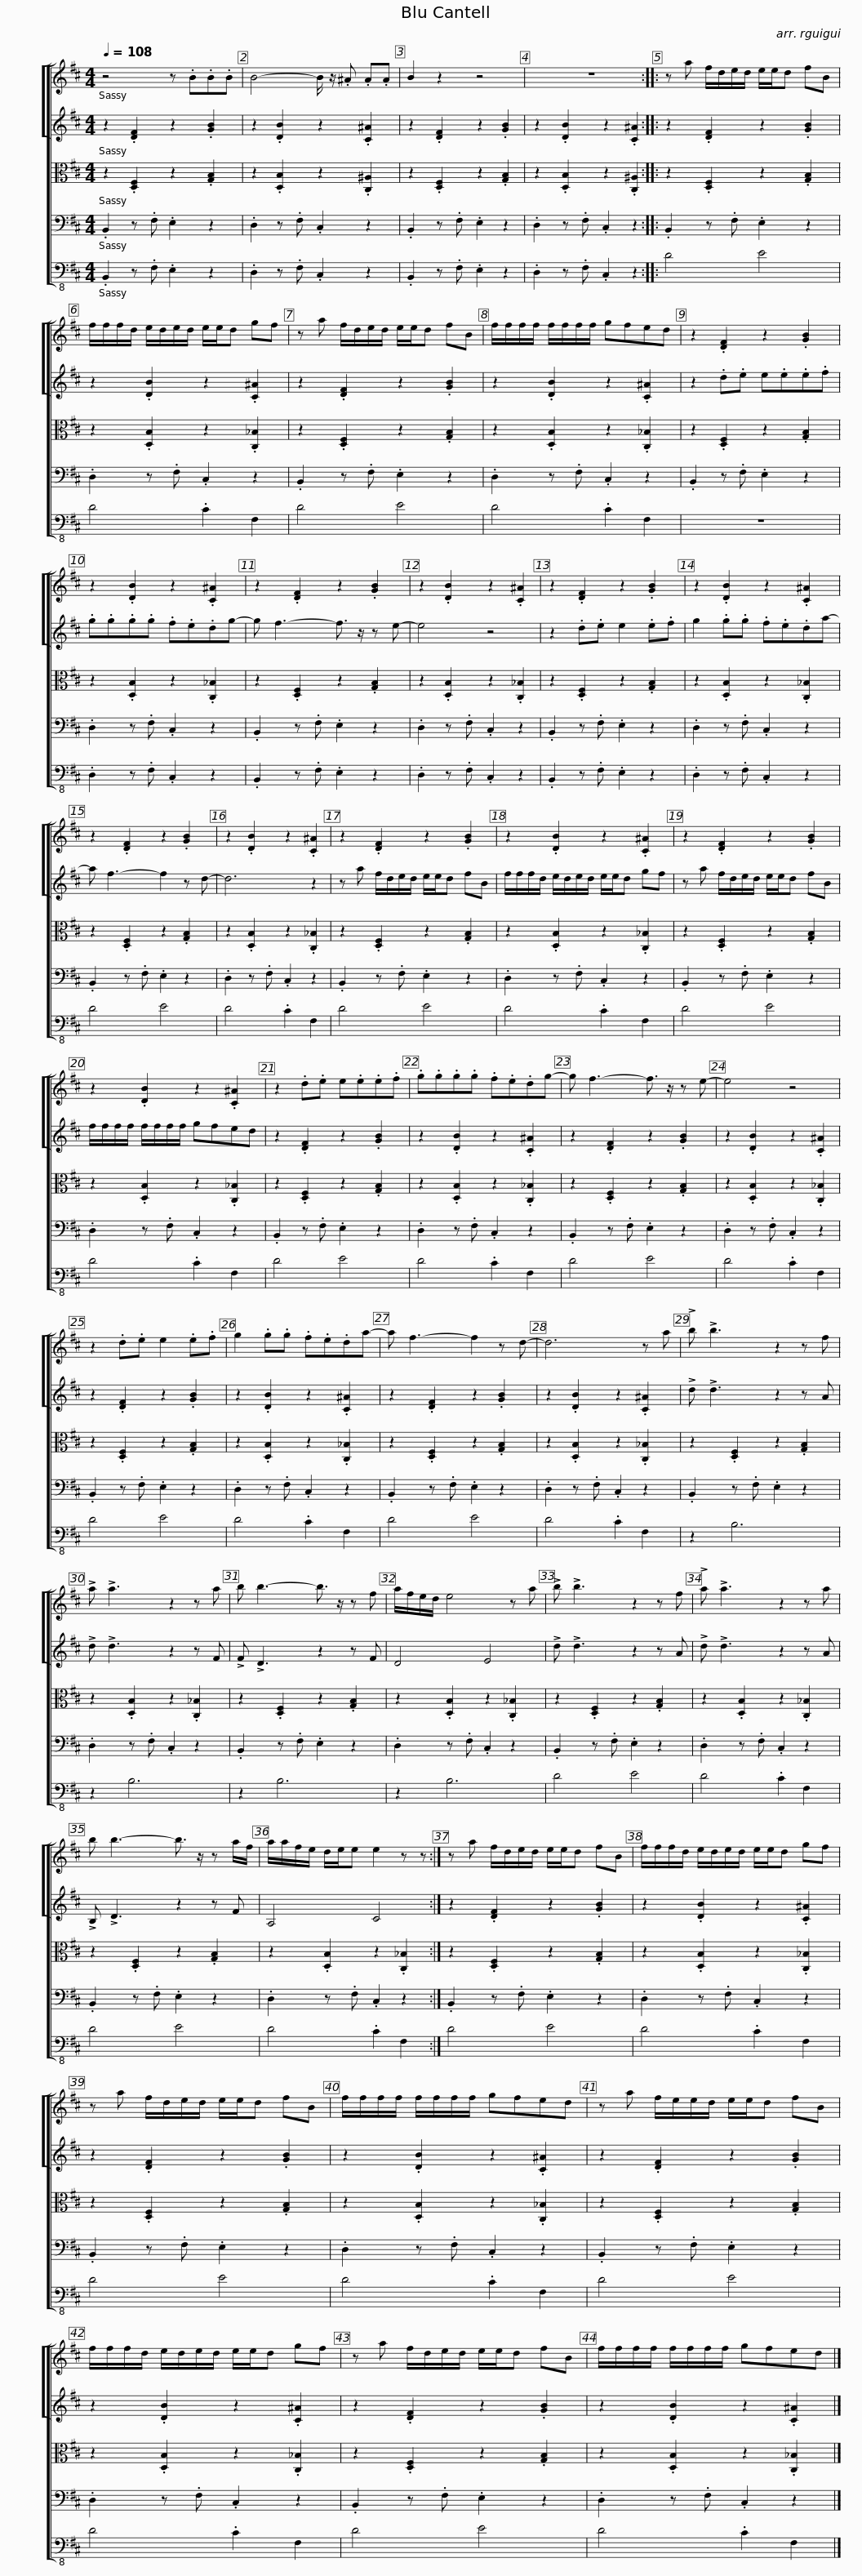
X:1
%%score [ [ 1 2 ] 3 4 5 ]
L:1/8
Q:1/4=108
M:4/4
I:linebreak $
K:D
V:1 treble
V:2 treble
V:3 alto
V:4 bass
V:5 bass-8
V:1
 z4 z .B.B.B | B4- B/ z/ .^A .A.A | B2 z2 z4 | z8 :: z a f/d/e/d/ e/e/d fB |$ %5
 f/f/f/d/ e/d/e/d/ e/e/d gf | z a f/d/e/d/ e/e/d fB | f/f/f/f/ f/f/f/f/ gfed | z2 .[DF]2 z2 .[GB]2 |$ z2 .[DB]2 z2 .[C^A]2 | %10
 z2 .[DF]2 z2 .[GB]2 | z2 .[DB]2 z2 .[C^A]2 | z2 .[DF]2 z2 .[GB]2 | z2 .[DB]2 z2 .[C^A]2 | z2 .[DF]2 z2 .[GB]2 |$ %15
 z2 .[DB]2 z2 .[C^A]2 | z2 .[DF]2 z2 .[GB]2 | z2 .[DB]2 z2 .[C^A]2 | z2 .[DF]2 z2 .[GB]2 |$ z2 .[DB]2 z2 .[C^A]2 | %20
 z2 .d.e e.e.e.f | .g.g.g.g .f.e.dg- | g f3- f3/2 z/ z e- | e4 z4 |$ z2 .d.e e2 .e.f | %25
 g2 .g.g .f.e.da- | a f3- f2 z d- | d6 z a | !>!b !>!b3 z2 z f | !>!a !>!a3 z2 z a |$ %30
 b b3- b3/2 z/ z f | a/f/e/d/ e4 z a | !>!b !>!b3 z2 z f | !>!a !>!a3 z2 z a | b b3- b3/2 z/ z a/f/ |$ %35
 a/a/f/e/ d/e/e e2 z z :| z a f/d/e/d/ e/e/d fB | f/f/f/d/ e/d/e/d/ e/e/d gf | z a f/d/e/d/ e/e/d fB |$ f/f/f/f/ f/f/f/f/ gfed | %40
 z a f/e/e/d/ e/e/d fB | f/f/f/d/ e/d/e/d/ e/e/d gf | z a f/d/e/d/ e/e/d fB |$ f/f/f/f/ f/f/f/f/ gfed |] %44
V:2
 z2 .[DF]2 z2 .[GB]2 | z2 .[DB]2 z2 .[C^A]2 | z2 .[DF]2 z2 .[GB]2 | z2 .[DB]2 z2 .[C^A]2 :: z2 .[DF]2 z2 .[GB]2 |$ %5
 z2 .[DB]2 z2 .[C^A]2 | z2 .[DF]2 z2 .[GB]2 | z2 .[DB]2 z2 .[C^A]2 | z2 .d.e e.e.e.f |$ .g.g.g.g .f.e.dg- | %10
 g f3- f3/2 z/ z e- | e4 z4 | z2 .d.e e2 .e.f | g2 .g.g .f.e.da- | a f3- f2 z d- |$ %15
 d6 z2 | z a f/d/e/d/ e/e/d fB | f/f/f/d/ e/d/e/d/ e/e/d gf | z a f/d/e/d/ e/e/d fB |$ f/f/f/f/ f/f/f/f/ gfed | %20
 z2 .[DF]2 z2 .[GB]2 | z2 .[DB]2 z2 .[C^A]2 | z2 .[DF]2 z2 .[GB]2 | z2 .[DB]2 z2 .[C^A]2 |$ z2 .[DF]2 z2 .[GB]2 | %25
 z2 .[DB]2 z2 .[C^A]2 | z2 .[DF]2 z2 .[GB]2 | z2 .[DB]2 z2 .[C^A]2 | !>!d !>!d3 z2 z A | !>!d !>!d3 z2 z F |$ %30
 !>!F !>!D3 z2 z F | D4 E4 | !>!d !>!d3 z2 z A | !>!d !>!d3 z2 z A | !>!B, !>!D3 z2 z F |$ %35
 A,4 C4 :| z2 .[DF]2 z2 .[GB]2 | z2 .[DB]2 z2 .[C^A]2 | z2 .[DF]2 z2 .[GB]2 |$ z2 .[DB]2 z2 .[C^A]2 | %40
 z2 .[DF]2 z2 .[GB]2 | z2 .[DB]2 z2 .[C^A]2 | z2 .[DF]2 z2 .[GB]2 |$ z2 .[DB]2 z2 .[C^A]2 |] %44
V:3
 z2 .[D,F,]2 z2 .[G,B,]2 | z2 .[D,B,]2 z2 .[C,^A,]2 | z2 .[D,F,]2 z2 .[G,B,]2 | z2 .[D,B,]2 z2 .[C,^A,]2 :: z2 .[D,F,]2 z2 .[G,B,]2 |$ %5
 z2 .[D,B,]2 z2 .[C,_B,]2 | z2 .[D,F,]2 z2 .[G,B,]2 | z2 .[D,B,]2 z2 .[C,_B,]2 | z2 .[D,F,]2 z2 .[G,B,]2 |$ z2 .[D,B,]2 z2 .[C,_B,]2 | %10
 z2 .[D,F,]2 z2 .[G,B,]2 | z2 .[D,B,]2 z2 .[C,_B,]2 | z2 .[D,F,]2 z2 .[G,B,]2 | z2 .[D,B,]2 z2 .[C,_B,]2 | z2 .[D,F,]2 z2 .[G,B,]2 |$ %15
 z2 .[D,B,]2 z2 .[C,_B,]2 | z2 .[D,F,]2 z2 .[G,B,]2 | z2 .[D,B,]2 z2 .[C,_B,]2 | z2 .[D,F,]2 z2 .[G,B,]2 |$ z2 .[D,B,]2 z2 .[C,_B,]2 | %20
 z2 .[D,F,]2 z2 .[G,B,]2 | z2 .[D,B,]2 z2 .[C,_B,]2 | z2 .[D,F,]2 z2 .[G,B,]2 | z2 .[D,B,]2 z2 .[C,_B,]2 |$ z2 .[D,F,]2 z2 .[G,B,]2 | %25
 z2 .[D,B,]2 z2 .[C,_B,]2 | z2 .[D,F,]2 z2 .[G,B,]2 | z2 .[D,B,]2 z2 .[C,_B,]2 | z2 .[D,F,]2 z2 .[G,B,]2 | z2 .[D,B,]2 z2 .[C,_B,]2 |$ %30
 z2 .[D,F,]2 z2 .[G,B,]2 | z2 .[D,B,]2 z2 .[C,_B,]2 | z2 .[D,F,]2 z2 .[G,B,]2 | z2 .[D,B,]2 z2 .[C,_B,]2 | z2 .[D,F,]2 z2 .[G,B,]2 |$ %35
 z2 .[D,B,]2 z2 .[C,_B,]2 :| z2 .[D,F,]2 z2 .[G,B,]2 | z2 .[D,B,]2 z2 .[C,_B,]2 | z2 .[D,F,]2 z2 .[G,B,]2 |$ z2 .[D,B,]2 z2 .[C,_B,]2 | %40
 z2 .[D,F,]2 z2 .[G,B,]2 | z2 .[D,B,]2 z2 .[C,_B,]2 | z2 .[D,F,]2 z2 .[G,B,]2 |$ z2 .[D,B,]2 z2 .[C,_B,]2 |] %44
V:4
 .B,,2 z .F, .E,2 z2 | .D,2 z .F, .C,2 z2 | .B,,2 z .F, .E,2 z2 | .D,2 z .F, .C,2 z2 :: .B,,2 z .F, .E,2 z2 |$ %5
 .D,2 z .F, .C,2 z2 | .B,,2 z .F, .E,2 z2 | .D,2 z .F, .C,2 z2 | .B,,2 z .F, .E,2 z2 |$ .D,2 z .F, .C,2 z2 | %10
 .B,,2 z .F, .E,2 z2 | .D,2 z .F, .C,2 z2 | .B,,2 z .F, .E,2 z2 | .D,2 z .F, .C,2 z2 | .B,,2 z .F, .E,2 z2 |$ %15
 .D,2 z .F, .C,2 z2 | .B,,2 z .F, .E,2 z2 | .D,2 z .F, .C,2 z2 | .B,,2 z .F, .E,2 z2 |$ .D,2 z .F, .C,2 z2 | %20
 .B,,2 z .F, .E,2 z2 | .D,2 z .F, .C,2 z2 | .B,,2 z .F, .E,2 z2 | .D,2 z .F, .C,2 z2 |$ .B,,2 z .F, .E,2 z2 | %25
 .D,2 z .F, .C,2 z2 | .B,,2 z .F, .E,2 z2 | .D,2 z .F, .C,2 z2 | .B,,2 z .F, .E,2 z2 | .D,2 z .F, .C,2 z2 |$ %30
 .B,,2 z .F, .E,2 z2 | .D,2 z .F, .C,2 z2 | .B,,2 z .F, .E,2 z2 | .D,2 z .F, .C,2 z2 | .B,,2 z .F, .E,2 z2 |$ %35
 .D,2 z .F, .C,2 z2 :| .B,,2 z .F, .E,2 z2 | .D,2 z .F, .C,2 z2 | .B,,2 z .F, .E,2 z2 |$ .D,2 z .F, .C,2 z2 | %40
 .B,,2 z .F, .E,2 z2 | .D,2 z .F, .C,2 z2 | .B,,2 z .F, .E,2 z2 |$ .D,2 z .F, .C,2 z2 |] %44
V:5
 .B,,2 z .F, .E,2 z2 | .D,2 z .F, .C,2 z2 | .B,,2 z .F, .E,2 z2 | .D,2 z .F, .C,2 z2 :: D4 E4 |$ %5
 D4 .C2 F,2 | D4 E4 | D4 .C2 F,2 | z8 |$ .D,2 z .F, .C,2 z2 | %10
 .B,,2 z .F, .E,2 z2 | .D,2 z .F, .C,2 z2 | .B,,2 z .F, .E,2 z2 | .D,2 z .F, .C,2 z2 | D4 E4 |$ %15
 D4 .C2 F,2 | D4 E4 | D4 .C2 F,2 | D4 E4 |$ D4 .C2 F,2 | %20
 D4 E4 | D4 .C2 F,2 | D4 E4 | D4 .C2 F,2 |$ D4 E4 | %25
 D4 .C2 F,2 | D4 E4 | D4 .C2 F,2 | z2 B,6 | z2 B,6 |$ %30
 z2 B,6 | z2 B,6 | D4 E4 | D4 .C2 F,2 | D4 E4 |$ %35
 D4 .C2 F,2 :| D4 E4 | D4 .C2 F,2 | D4 E4 |$ D4 .C2 F,2 | %40
 D4 E4 | D4 .C2 F,2 | D4 E4 |$ D4 .C2 F,2 |] %44
